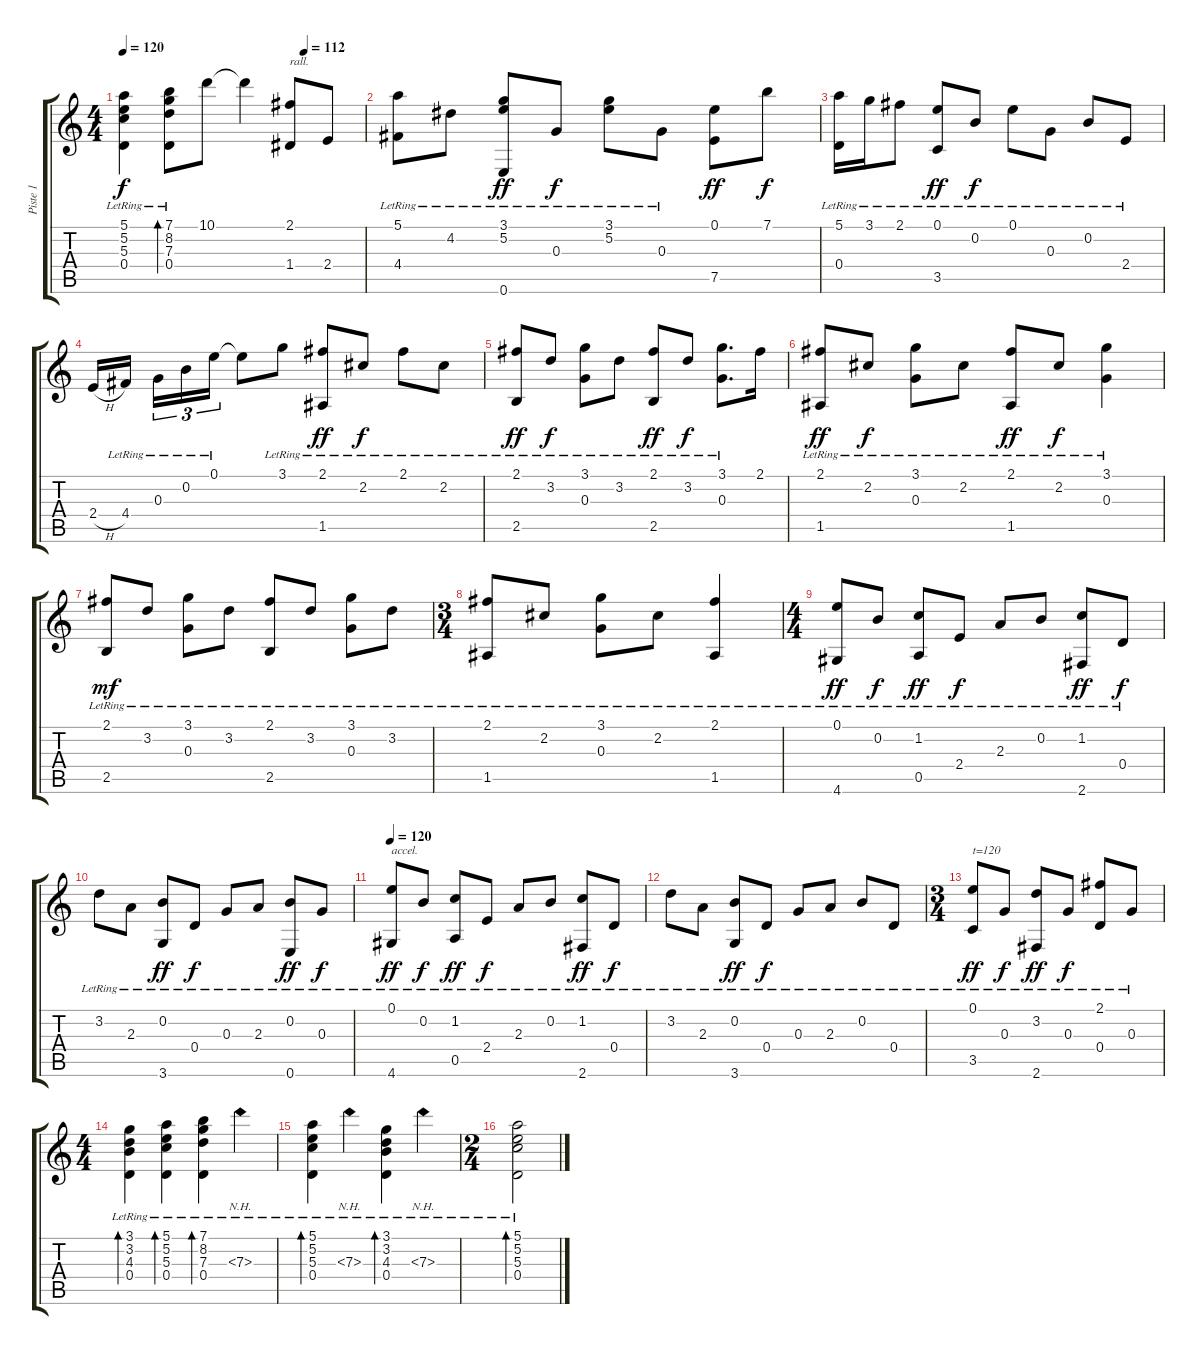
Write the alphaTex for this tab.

\track ("Piste 1" "Piste 1") {instrument acousticguitarsteel}
\staff {score tabs}
\tuning (E4 B3 G3 D3 A2 E2) {hide}
\ts (4 4)
\tempo 120
\tempo (112 0.75)
\clef g2
\ks c
(5.1{lr} 5.2{lr} 5.3{lr} 0.4{lr}).4{dy f} (7.1{lr} 8.2{lr} 7.3{lr} 0.4{lr}).8{bd 120} 10.1.8 10.1{t}.4 (2.1 1.4).8{txt "rall."} 2.4.8 |
(5.1{lr} 4.4{lr}).8 4.2{lr}.8 (3.1{lr} 5.2{lr} 0.6{lr}).8{dy ff} 0.3{lr}.8{dy f} (3.1{lr} 5.2{lr}).8 0.3{lr}.8 (0.1 7.5).8{dy ff} 7.1.8{dy f} |
(5.1{lr} 0.4{lr}).16 3.1{lr}.16 2.1{lr}.8 (0.1{lr} 3.5{lr}).8{dy ff} 0.2{lr}.8{dy f} 0.1{lr}.8 0.3{lr}.8 0.2{lr}.8 2.4{lr}.8 |
2.4{h}.16 4.4{lr}.16{beam splitsecondary} 0.3{lr}.16{tu (3 2)} 0.2{lr}.16{tu (3 2)} 0.1{lr}.16{tu (3 2)} 0.1{t}.8 3.1{lr}.8 (2.1{lr} 1.5{lr}).8{dy ff} 2.2{lr}.8{dy f} 2.1{lr}.8 2.2{lr}.8 |
(2.1{lr} 2.5{lr}).8{dy ff} 3.2{lr}.8{dy f} (3.1{lr} 0.3{lr}).8 3.2{lr}.8 (2.1{lr} 2.5{lr}).8{dy ff} 3.2{lr}.8{dy f} (3.1{lr} 0.3{lr}).8{d} 2.1.16 |
(2.1{lr} 1.5{lr}).8{dy ff} 2.2{lr}.8{dy f} (3.1{lr} 0.3{lr}).8 2.2{lr}.8 (2.1{lr} 1.5{lr}).8{dy ff} 2.2{lr}.8{dy f} (3.1{lr} 0.3{lr}).4 |
(2.1{lr} 2.5{lr}).8{dy mf} 3.2{lr}.8 (3.1{lr} 0.3{lr}).8 3.2{lr}.8 (2.1{lr} 2.5{lr}).8 3.2{lr}.8 (3.1{lr} 0.3{lr}).8 3.2{lr}.8 |
\ts (3 4)
(2.1{lr} 1.5{lr}).8 2.2{lr}.8 (3.1{lr} 0.3{lr}).8 2.2{lr}.8 (2.1{lr} 1.5{lr}).4 |
\ts (4 4)
(0.1{lr} 4.6{lr}).8{dy ff} 0.2{lr}.8{dy f} (1.2{lr} 0.5{lr}).8{dy ff} 2.4{lr}.8{dy f} 2.3{lr}.8 0.2{lr}.8 (1.2{lr} 2.6{lr}).8{dy ff} 0.4{lr}.8{dy f} |
3.2{lr}.8 2.3{lr}.8 (0.2{lr} 3.6{lr}).8{dy ff} 0.4{lr}.8{dy f} 0.3{lr}.8 2.3{lr}.8 (0.2{lr} 0.6{lr}).8{dy ff} 0.3{lr}.8{dy f} |
\tempo 120
(0.1{lr} 4.6{lr}).8{txt "accel." dy ff} 0.2{lr}.8{dy f} (1.2{lr} 0.5{lr}).8{dy ff} 2.4{lr}.8{dy f} 2.3{lr}.8 0.2{lr}.8 (1.2{lr} 2.6{lr}).8{dy ff} 0.4{lr}.8{dy f} |
3.2{lr}.8 2.3{lr}.8 (0.2{lr} 3.6{lr}).8{dy ff} 0.4{lr}.8{dy f} 0.3{lr}.8 2.3{lr}.8 0.2{lr}.8 0.4{lr}.8 |
\ts (3 4)
(0.1{lr} 3.5{lr}).8{txt "t=120" dy ff} 0.3{lr}.8{dy f} (3.2{lr} 2.6{lr}).8{dy ff} 0.3{lr}.8{dy f} (2.1{lr} 0.4{lr}).8 0.3{lr}.8 |
\ts (4 4)
(3.1{lr} 3.2{lr} 4.3{lr} 0.4{lr}).4{bd 120} (5.1{lr} 5.2{lr} 5.3{lr} 0.4{lr}).4{bd 120} (7.1{lr} 8.2{lr} 7.3{lr} 0.4{lr}).4{bd 120} 7.3{nh lr}.4 |
(5.1{lr} 5.2{lr} 5.3{lr} 0.4{lr}).4{bd 120} 7.3{nh lr}.4 (3.1{lr} 3.2{lr} 4.3{lr} 0.4{lr}).4{bd 120} 7.3{nh lr}.4 |
\ts (2 4)
(5.1{lr} 5.2{lr} 5.3{lr} 0.4{lr}).2{bd 120}
